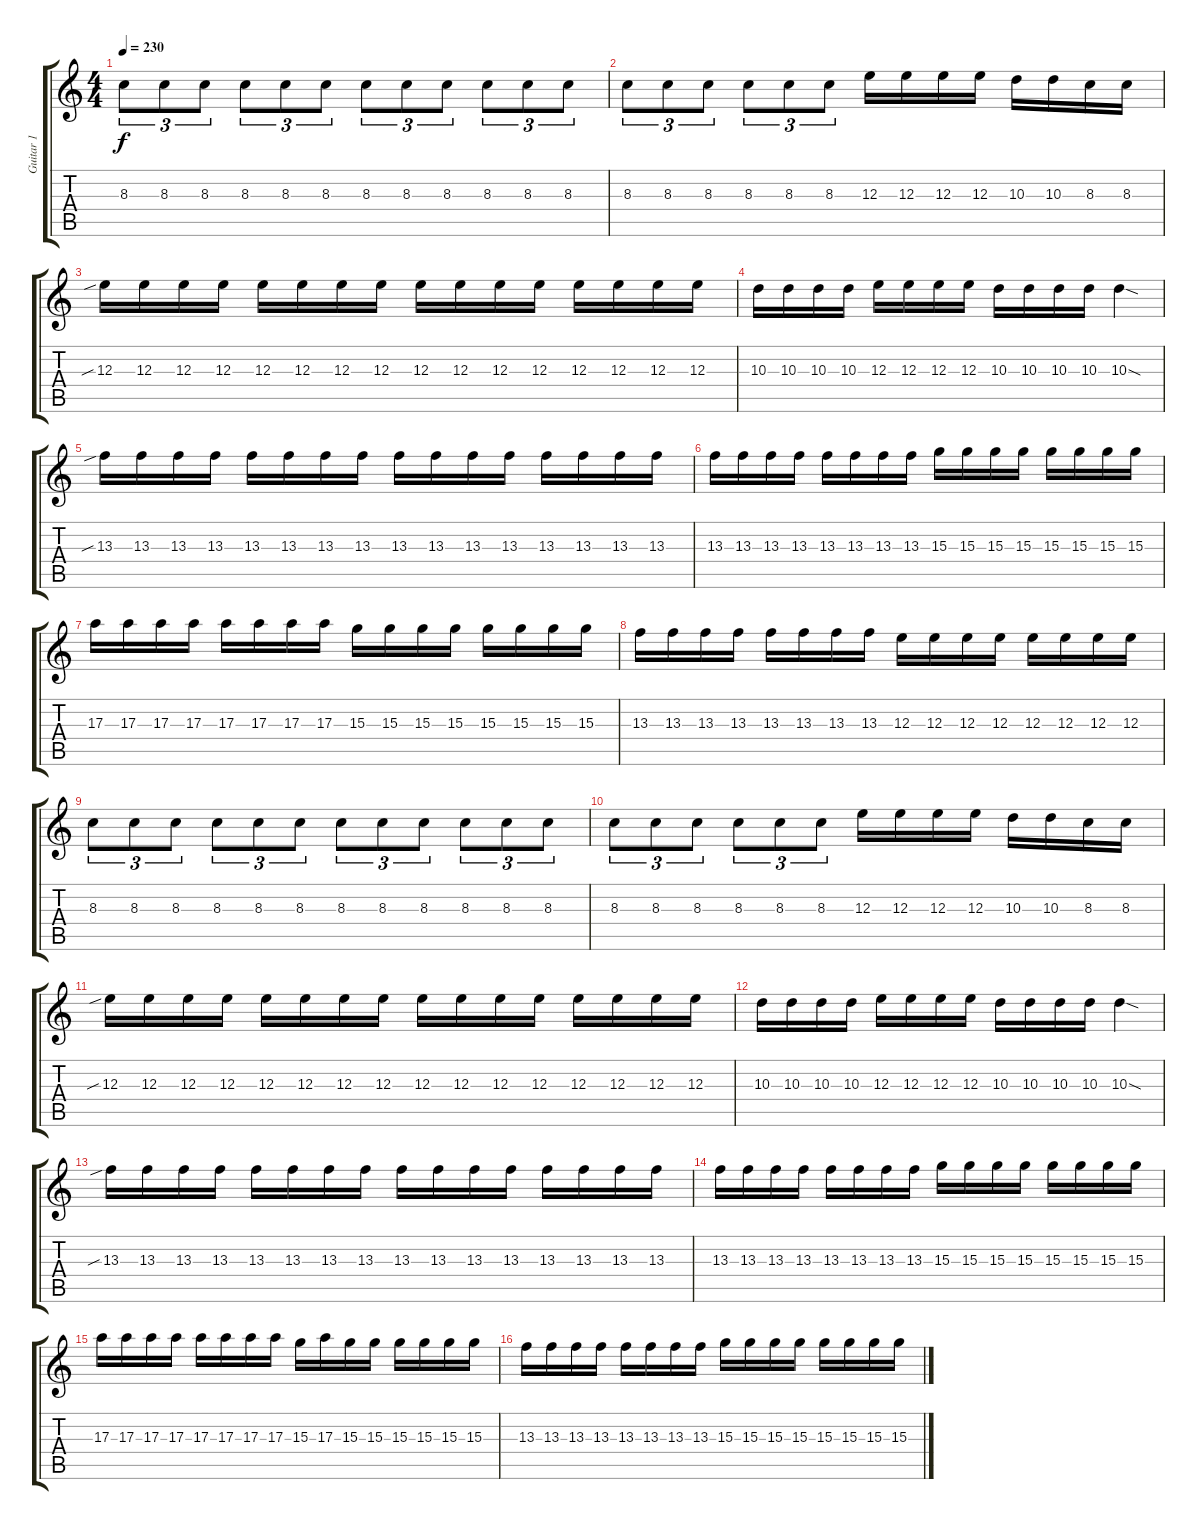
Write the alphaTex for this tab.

\track ("Guitar 1" "Guitar 1") {instrument distortionguitar}
\staff {score tabs}
\tuning (Db4 Ab3 E3 B2 Gb2 Db2) {hide}
\ts (4 4)
\tempo 230
\clef g2
\ks c
8.3.8{tu (3 2) dy f} 8.3.8{tu (3 2)} 8.3.8{tu (3 2)} 8.3.8{tu (3 2)} 8.3.8{tu (3 2)} 8.3.8{tu (3 2)} 8.3.8{tu (3 2)} 8.3.8{tu (3 2)} 8.3.8{tu (3 2)} 8.3.8{tu (3 2)} 8.3.8{tu (3 2)} 8.3.8{tu (3 2)} |
8.3.8{tu (3 2)} 8.3.8{tu (3 2)} 8.3.8{tu (3 2)} 8.3.8{tu (3 2)} 8.3.8{tu (3 2)} 8.3.8{tu (3 2)} 12.3.16 12.3.16 12.3.16 12.3.16 10.3.16 10.3.16 8.3.16 8.3.16 |
12.3{sib}.16 12.3.16 12.3.16 12.3.16 12.3.16 12.3.16 12.3.16 12.3.16 12.3.16 12.3.16 12.3.16 12.3.16 12.3.16 12.3.16 12.3.16 12.3.16 |
10.3.16 10.3.16 10.3.16 10.3.16 12.3.16 12.3.16 12.3.16 12.3.16 10.3.16 10.3.16 10.3.16 10.3.16 10.3{sod}.4 |
13.3{sib}.16 13.3.16 13.3.16 13.3.16 13.3.16 13.3.16 13.3.16 13.3.16 13.3.16 13.3.16 13.3.16 13.3.16 13.3.16 13.3.16 13.3.16 13.3.16 |
13.3.16 13.3.16 13.3.16 13.3.16 13.3.16 13.3.16 13.3.16 13.3.16 15.3.16 15.3.16 15.3.16 15.3.16 15.3.16 15.3.16 15.3.16 15.3.16 |
17.3.16 17.3.16 17.3.16 17.3.16 17.3.16 17.3.16 17.3.16 17.3.16 15.3.16 15.3.16 15.3.16 15.3.16 15.3.16 15.3.16 15.3.16 15.3.16 |
13.3.16 13.3.16 13.3.16 13.3.16 13.3.16 13.3.16 13.3.16 13.3.16 12.3.16 12.3.16 12.3.16 12.3.16 12.3.16 12.3.16 12.3.16 12.3.16 |
8.3.8{tu (3 2)} 8.3.8{tu (3 2)} 8.3.8{tu (3 2)} 8.3.8{tu (3 2)} 8.3.8{tu (3 2)} 8.3.8{tu (3 2)} 8.3.8{tu (3 2)} 8.3.8{tu (3 2)} 8.3.8{tu (3 2)} 8.3.8{tu (3 2)} 8.3.8{tu (3 2)} 8.3.8{tu (3 2)} |
8.3.8{tu (3 2)} 8.3.8{tu (3 2)} 8.3.8{tu (3 2)} 8.3.8{tu (3 2)} 8.3.8{tu (3 2)} 8.3.8{tu (3 2)} 12.3.16 12.3.16 12.3.16 12.3.16 10.3.16 10.3.16 8.3.16 8.3.16 |
12.3{sib}.16 12.3.16 12.3.16 12.3.16 12.3.16 12.3.16 12.3.16 12.3.16 12.3.16 12.3.16 12.3.16 12.3.16 12.3.16 12.3.16 12.3.16 12.3.16 |
10.3.16 10.3.16 10.3.16 10.3.16 12.3.16 12.3.16 12.3.16 12.3.16 10.3.16 10.3.16 10.3.16 10.3.16 10.3{sod}.4 |
13.3{sib}.16 13.3.16 13.3.16 13.3.16 13.3.16 13.3.16 13.3.16 13.3.16 13.3.16 13.3.16 13.3.16 13.3.16 13.3.16 13.3.16 13.3.16 13.3.16 |
13.3.16 13.3.16 13.3.16 13.3.16 13.3.16 13.3.16 13.3.16 13.3.16 15.3.16 15.3.16 15.3.16 15.3.16 15.3.16 15.3.16 15.3.16 15.3.16 |
17.3.16 17.3.16 17.3.16 17.3.16 17.3.16 17.3.16 17.3.16 17.3.16 15.3.16 17.3.16 15.3.16 15.3.16 15.3.16 15.3.16 15.3.16 15.3.16 |
13.3.16 13.3.16 13.3.16 13.3.16 13.3.16 13.3.16 13.3.16 13.3.16 15.3.16 15.3.16 15.3.16 15.3.16 15.3.16 15.3.16 15.3.16 15.3.16
